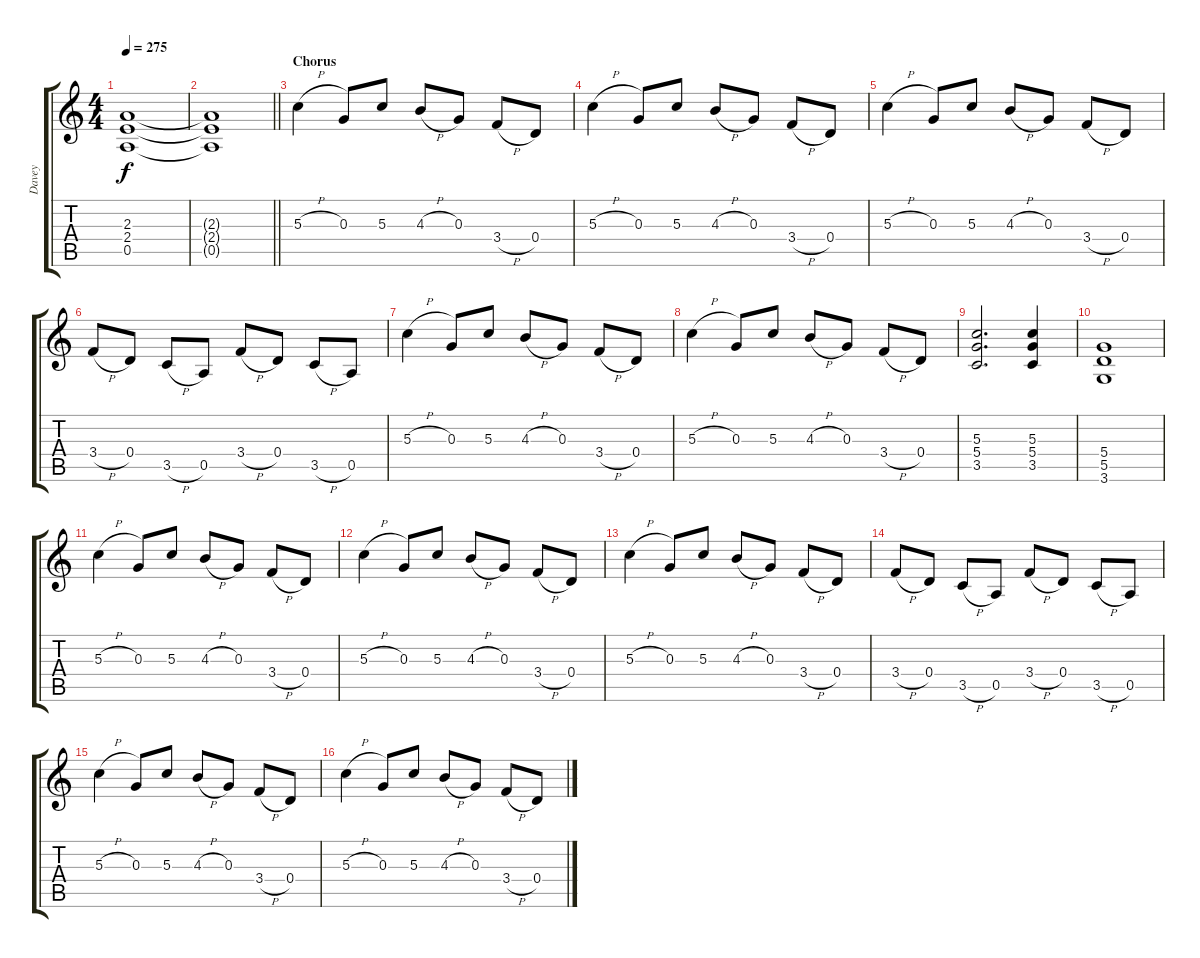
\track ("Davey" "Davey") {instrument distortionguitar}
\staff {score tabs}
\tuning (E4 B3 G3 D3 A2 E2) {hide}
\ts (4 4)
\tempo 275
\clef g2
\ks c
(2.3 2.4 0.5).1{dy f} |
\barLineRight lightlight
(2.3{t} 2.4{t} 0.5{t}).1 |
\section ("" "Chorus")
5.3{h}.4 0.3.8 5.3.8 4.3{h}.8 0.3.8 3.4{h}.8 0.4.8 |
5.3{h}.4 0.3.8 5.3.8 4.3{h}.8 0.3.8 3.4{h}.8 0.4.8 |
5.3{h}.4 0.3.8 5.3.8 4.3{h}.8 0.3.8 3.4{h}.8 0.4.8 |
3.4{h}.8 0.4.8 3.5{h}.8 0.5.8 3.4{h}.8 0.4.8 3.5{h}.8 0.5.8 |
5.3{h}.4 0.3.8 5.3.8 4.3{h}.8 0.3.8 3.4{h}.8 0.4.8 |
5.3{h}.4 0.3.8 5.3.8 4.3{h}.8 0.3.8 3.4{h}.8 0.4.8 |
(5.3 5.4 3.5).2{d} (5.3 5.4 3.5).4 |
(5.4 5.5 3.6).1 |
5.3{h}.4 0.3.8 5.3.8 4.3{h}.8 0.3.8 3.4{h}.8 0.4.8 |
5.3{h}.4 0.3.8 5.3.8 4.3{h}.8 0.3.8 3.4{h}.8 0.4.8 |
5.3{h}.4 0.3.8 5.3.8 4.3{h}.8 0.3.8 3.4{h}.8 0.4.8 |
3.4{h}.8 0.4.8 3.5{h}.8 0.5.8 3.4{h}.8 0.4.8 3.5{h}.8 0.5.8 |
5.3{h}.4 0.3.8 5.3.8 4.3{h}.8 0.3.8 3.4{h}.8 0.4.8 |
5.3{h}.4 0.3.8 5.3.8 4.3{h}.8 0.3.8 3.4{h}.8 0.4.8
